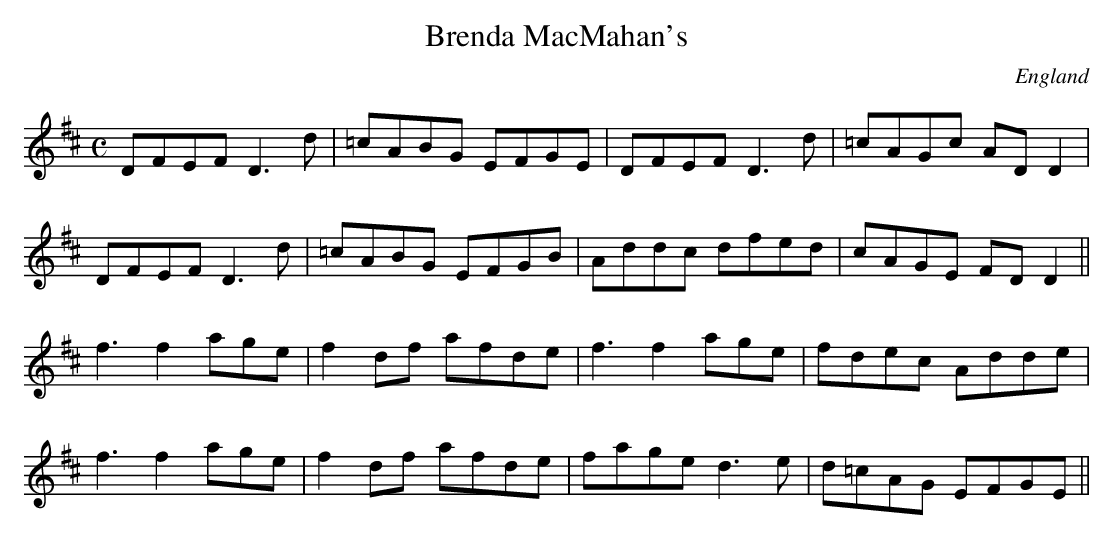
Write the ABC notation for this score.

X:1
T:Brenda MacMahan's
O:England
M:C
L:1/8
K:D
DFEF D3d|=cABG EFGE| DFEF D3d|=cAGc ADD2|
DFEF D3d|=cABG EFGB|Addc dfed|cAGE FDD2||
f3 f2 age|f2df afde|f3 f2 age|fdec Adde|
f3 f2 age|f2df afde|fage d3e|d=cAG EFGE||
